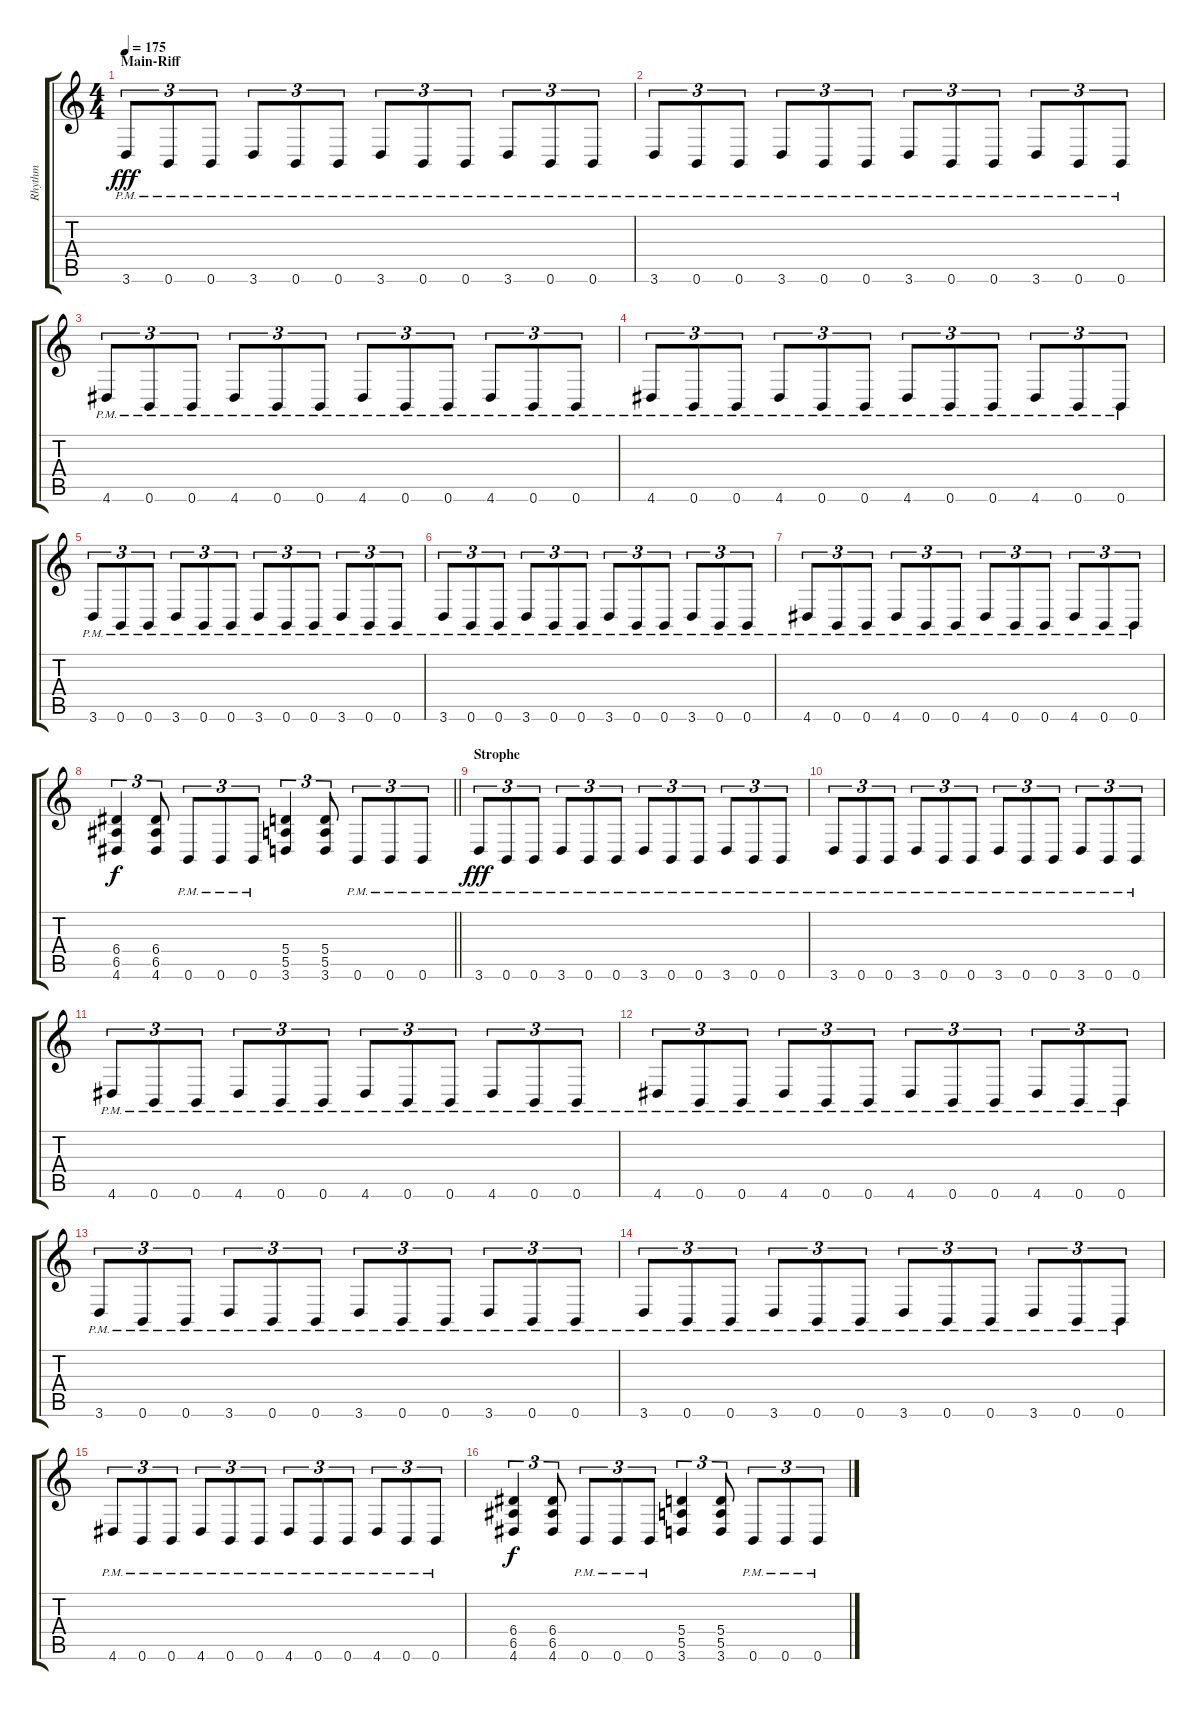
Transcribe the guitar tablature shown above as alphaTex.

\track ("Rhythm" "Rhythm") {instrument distortionguitar}
\staff {score tabs}
\tuning (B3 Gb3 D3 A2 E2 B1) {hide}
\ts (4 4)
\section ("" "Main-Riff")
\tempo 175
\clef g2
\ks c
3.6{pm}.8{tu (3 2) dy fff} 0.6{pm}.8{tu (3 2)} 0.6{pm}.8{tu (3 2)} 3.6{pm}.8{tu (3 2)} 0.6{pm}.8{tu (3 2)} 0.6{pm}.8{tu (3 2)} 3.6{pm}.8{tu (3 2)} 0.6{pm}.8{tu (3 2)} 0.6{pm}.8{tu (3 2)} 3.6{pm}.8{tu (3 2)} 0.6{pm}.8{tu (3 2)} 0.6{pm}.8{tu (3 2)} |
3.6{pm}.8{tu (3 2)} 0.6{pm}.8{tu (3 2)} 0.6{pm}.8{tu (3 2)} 3.6{pm}.8{tu (3 2)} 0.6{pm}.8{tu (3 2)} 0.6{pm}.8{tu (3 2)} 3.6{pm}.8{tu (3 2)} 0.6{pm}.8{tu (3 2)} 0.6{pm}.8{tu (3 2)} 3.6{pm}.8{tu (3 2)} 0.6{pm}.8{tu (3 2)} 0.6{pm}.8{tu (3 2)} |
4.6{pm}.8{tu (3 2)} 0.6{pm}.8{tu (3 2)} 0.6{pm}.8{tu (3 2)} 4.6{pm}.8{tu (3 2)} 0.6{pm}.8{tu (3 2)} 0.6{pm}.8{tu (3 2)} 4.6{pm}.8{tu (3 2)} 0.6{pm}.8{tu (3 2)} 0.6{pm}.8{tu (3 2)} 4.6{pm}.8{tu (3 2)} 0.6{pm}.8{tu (3 2)} 0.6{pm}.8{tu (3 2)} |
4.6{pm}.8{tu (3 2)} 0.6{pm}.8{tu (3 2)} 0.6{pm}.8{tu (3 2)} 4.6{pm}.8{tu (3 2)} 0.6{pm}.8{tu (3 2)} 0.6{pm}.8{tu (3 2)} 4.6{pm}.8{tu (3 2)} 0.6{pm}.8{tu (3 2)} 0.6{pm}.8{tu (3 2)} 4.6{pm}.8{tu (3 2)} 0.6{pm}.8{tu (3 2)} 0.6{pm}.8{tu (3 2)} |
3.6{pm}.8{tu (3 2)} 0.6{pm}.8{tu (3 2)} 0.6{pm}.8{tu (3 2)} 3.6{pm}.8{tu (3 2)} 0.6{pm}.8{tu (3 2)} 0.6{pm}.8{tu (3 2)} 3.6{pm}.8{tu (3 2)} 0.6{pm}.8{tu (3 2)} 0.6{pm}.8{tu (3 2)} 3.6{pm}.8{tu (3 2)} 0.6{pm}.8{tu (3 2)} 0.6{pm}.8{tu (3 2)} |
3.6{pm}.8{tu (3 2)} 0.6{pm}.8{tu (3 2)} 0.6{pm}.8{tu (3 2)} 3.6{pm}.8{tu (3 2)} 0.6{pm}.8{tu (3 2)} 0.6{pm}.8{tu (3 2)} 3.6{pm}.8{tu (3 2)} 0.6{pm}.8{tu (3 2)} 0.6{pm}.8{tu (3 2)} 3.6{pm}.8{tu (3 2)} 0.6{pm}.8{tu (3 2)} 0.6{pm}.8{tu (3 2)} |
4.6{pm}.8{tu (3 2)} 0.6{pm}.8{tu (3 2)} 0.6{pm}.8{tu (3 2)} 4.6{pm}.8{tu (3 2)} 0.6{pm}.8{tu (3 2)} 0.6{pm}.8{tu (3 2)} 4.6{pm}.8{tu (3 2)} 0.6{pm}.8{tu (3 2)} 0.6{pm}.8{tu (3 2)} 4.6{pm}.8{tu (3 2)} 0.6{pm}.8{tu (3 2)} 0.6{pm}.8{tu (3 2)} |
\barLineRight lightlight
(6.4 6.5 4.6).4{tu (3 2) dy f} (6.4 6.5 4.6).8{tu (3 2)} 0.6{pm}.8{tu (3 2)} 0.6{pm}.8{tu (3 2)} 0.6{pm}.8{tu (3 2)} (5.4 5.5 3.6).4{tu (3 2)} (5.4 5.5 3.6).8{tu (3 2)} 0.6{pm}.8{tu (3 2)} 0.6{pm}.8{tu (3 2)} 0.6{pm}.8{tu (3 2)} |
\section ("" "Strophe")
3.6{pm}.8{tu (3 2) dy fff} 0.6{pm}.8{tu (3 2)} 0.6{pm}.8{tu (3 2)} 3.6{pm}.8{tu (3 2)} 0.6{pm}.8{tu (3 2)} 0.6{pm}.8{tu (3 2)} 3.6{pm}.8{tu (3 2)} 0.6{pm}.8{tu (3 2)} 0.6{pm}.8{tu (3 2)} 3.6{pm}.8{tu (3 2)} 0.6{pm}.8{tu (3 2)} 0.6{pm}.8{tu (3 2)} |
3.6{pm}.8{tu (3 2)} 0.6{pm}.8{tu (3 2)} 0.6{pm}.8{tu (3 2)} 3.6{pm}.8{tu (3 2)} 0.6{pm}.8{tu (3 2)} 0.6{pm}.8{tu (3 2)} 3.6{pm}.8{tu (3 2)} 0.6{pm}.8{tu (3 2)} 0.6{pm}.8{tu (3 2)} 3.6{pm}.8{tu (3 2)} 0.6{pm}.8{tu (3 2)} 0.6{pm}.8{tu (3 2)} |
4.6{pm}.8{tu (3 2)} 0.6{pm}.8{tu (3 2)} 0.6{pm}.8{tu (3 2)} 4.6{pm}.8{tu (3 2)} 0.6{pm}.8{tu (3 2)} 0.6{pm}.8{tu (3 2)} 4.6{pm}.8{tu (3 2)} 0.6{pm}.8{tu (3 2)} 0.6{pm}.8{tu (3 2)} 4.6{pm}.8{tu (3 2)} 0.6{pm}.8{tu (3 2)} 0.6{pm}.8{tu (3 2)} |
4.6{pm}.8{tu (3 2)} 0.6{pm}.8{tu (3 2)} 0.6{pm}.8{tu (3 2)} 4.6{pm}.8{tu (3 2)} 0.6{pm}.8{tu (3 2)} 0.6{pm}.8{tu (3 2)} 4.6{pm}.8{tu (3 2)} 0.6{pm}.8{tu (3 2)} 0.6{pm}.8{tu (3 2)} 4.6{pm}.8{tu (3 2)} 0.6{pm}.8{tu (3 2)} 0.6{pm}.8{tu (3 2)} |
3.6{pm}.8{tu (3 2)} 0.6{pm}.8{tu (3 2)} 0.6{pm}.8{tu (3 2)} 3.6{pm}.8{tu (3 2)} 0.6{pm}.8{tu (3 2)} 0.6{pm}.8{tu (3 2)} 3.6{pm}.8{tu (3 2)} 0.6{pm}.8{tu (3 2)} 0.6{pm}.8{tu (3 2)} 3.6{pm}.8{tu (3 2)} 0.6{pm}.8{tu (3 2)} 0.6{pm}.8{tu (3 2)} |
3.6{pm}.8{tu (3 2)} 0.6{pm}.8{tu (3 2)} 0.6{pm}.8{tu (3 2)} 3.6{pm}.8{tu (3 2)} 0.6{pm}.8{tu (3 2)} 0.6{pm}.8{tu (3 2)} 3.6{pm}.8{tu (3 2)} 0.6{pm}.8{tu (3 2)} 0.6{pm}.8{tu (3 2)} 3.6{pm}.8{tu (3 2)} 0.6{pm}.8{tu (3 2)} 0.6{pm}.8{tu (3 2)} |
4.6{pm}.8{tu (3 2)} 0.6{pm}.8{tu (3 2)} 0.6{pm}.8{tu (3 2)} 4.6{pm}.8{tu (3 2)} 0.6{pm}.8{tu (3 2)} 0.6{pm}.8{tu (3 2)} 4.6{pm}.8{tu (3 2)} 0.6{pm}.8{tu (3 2)} 0.6{pm}.8{tu (3 2)} 4.6{pm}.8{tu (3 2)} 0.6{pm}.8{tu (3 2)} 0.6{pm}.8{tu (3 2)} |
(6.4 6.5 4.6).4{tu (3 2) dy f} (6.4 6.5 4.6).8{tu (3 2)} 0.6{pm}.8{tu (3 2)} 0.6{pm}.8{tu (3 2)} 0.6{pm}.8{tu (3 2)} (5.4 5.5 3.6).4{tu (3 2)} (5.4 5.5 3.6).8{tu (3 2)} 0.6{pm}.8{tu (3 2)} 0.6{pm}.8{tu (3 2)} 0.6{pm}.8{tu (3 2)}
